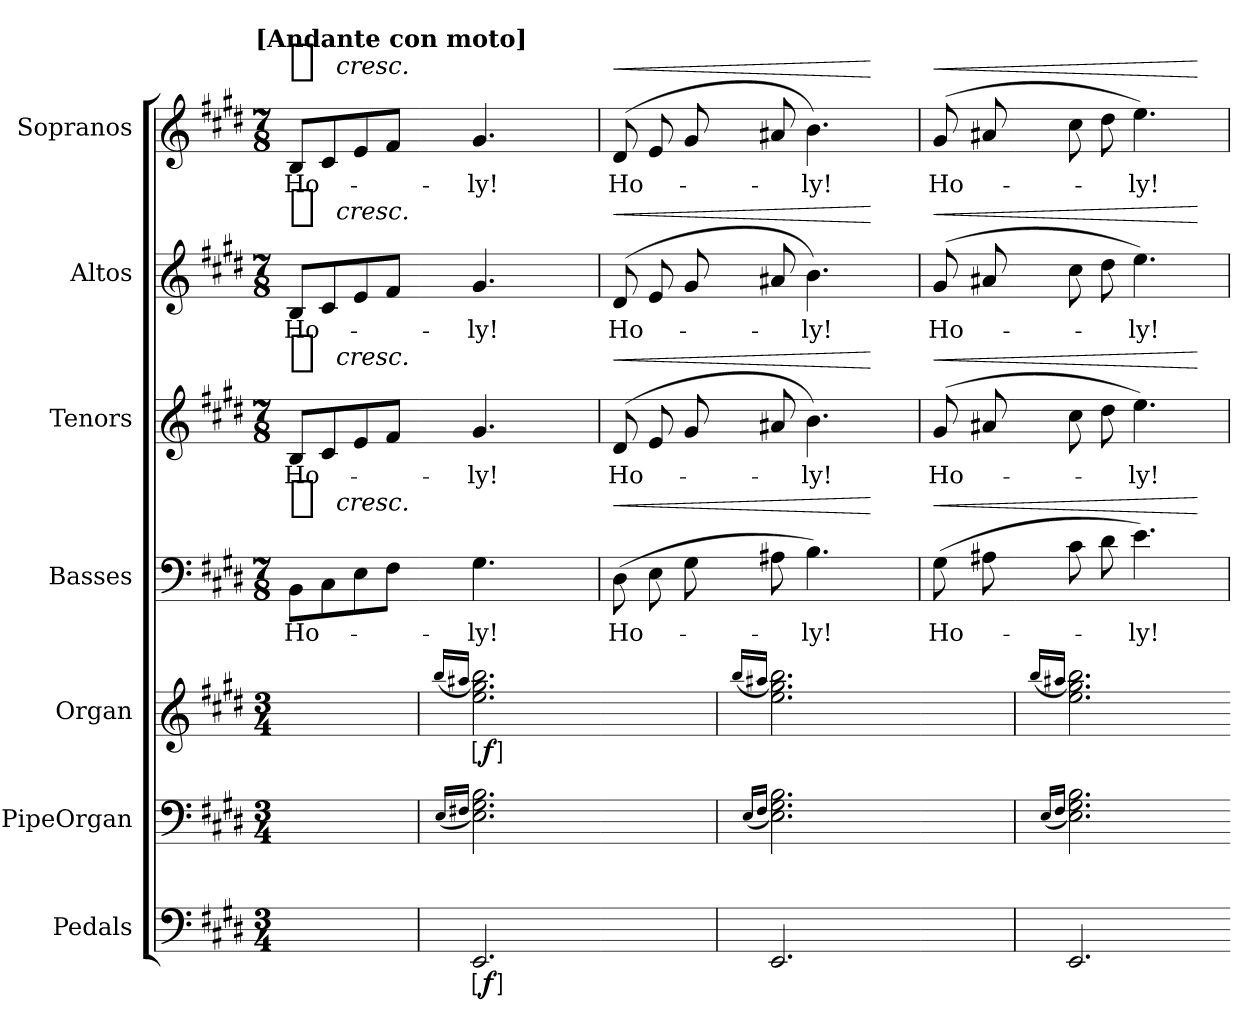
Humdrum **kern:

**kern	**dynam	**kern	**kern	**dynam	**kern	**text	**dynam	**kern	**text	**dynam	**kern	**text	**dynam	**kern	**text	**dynam
*part7	*part7	*part6	*part5	*part5	*part4	*part4	*part4	*part3	*part3	*part3	*part2	*part2	*part2	*part1	*part1	*part1
*staff7	*staff7	*staff6	*staff5	*staff5	*staff4	*staff4	*staff4	*staff3	*staff3	*staff3	*staff2	*staff2	*staff2	*staff1	*staff1	*staff1
*I"Pedals	*	*I"PipeOrgan	*I"Organ	*	*I"Basses	*	*	*I"Tenors	*	*	*I"Altos	*	*	*I"Sopranos	*	*
*I'Ped.	*	*	*I'Org.	*	*I'B.	*	*	*I'T.	*	*	*I'A.	*	*	*I'S.	*	*
*clefF4	*	*clefF4	*clefG2	*	*clefF4	*	*	*clefG2	*	*	*clefG2	*	*	*clefG2	*	*
*	*	*	*	*	*	*	*	*ITrd7c12	*	*	*	*	*	*	*	*
*k[f#c#g#d#]	*	*k[f#c#g#d#]	*k[f#c#g#d#]	*	*k[f#c#g#d#]	*	*	*k[f#c#g#d#]	*	*	*k[f#c#g#d#]	*	*	*k[f#c#g#d#]	*	*
*E:	*	*E:	*E:	*	*E:	*	*	*E:	*	*	*E:	*	*	*E:	*	*
!!LO:TX:omd:t=[Andante con moto]
*M3/4	*	*M3/4	*M3/4	*	*M7/8	*	*	*M7/8	*	*	*M7/8	*	*	*M7/8	*	*
=	=	=	=	=	=	=	=	=	=	=	=	=	=	=	=	=
!	!	!	!	!	!	!	!LO:DY:a:t=%s cresc.	!	!	!LO:DY:a:t=%s cresc.	!	!	!LO:DY:a:t=%s cresc.	!	!	!LO:DY:a:t=%s cresc.
2ryy	.	2ryy	2ryy	.	8BBL	Ho-	f	8BBL	Ho-	f	8BL	Ho-	f	8BL	Ho-	f
.	.	.	.	.	8C#	.	.	8C#	.	.	8c#	.	.	8c#	.	.
.	.	.	.	.	8E	.	.	8E	.	.	8e	.	.	8e	.	.
.	.	.	.	.	8F#J	.	.	8F#J	.	.	8f#J	.	.	8f#J	.	.
=	=-	=	=	=-	=-	=-	=-	=-	=-	=-	=-	=-	=-	=-	=-	=-
.	.	(16qqE/LL	(16qqbb/LL	.	.	.	.	.	.	.	.	.	.	.	.	.
.	.	16qqF#X/JJ	16qaa#X/JJ	.	.	.	.	.	.	.	.	.	.	.	.	.
!	!LO:DY:ed=brack	!	!	!LO:DY:ed=brack	!	!	!	!	!	!	!	!	!	!	!	!
2.EE	f	2.E 2.G# 2.B)	2.ee 2.gg# 2.bb)	f	4.G#	-ly!	.	4.G#	-ly!	.	4.g#	-ly!	.	4.g#	-ly!	.
.	.	.	.	.	4.ryy	.	.	4.ryy	.	.	4.ryy	.	.	4.ryy	.	.
=-	=	=-	=-	=	=	=	=	=	=	=	=	=	=	=	=	=
!	!	!	!	!	!	!	!LO:HP:a	!	!	!LO:HP:a	!	!	!LO:HP:a	!	!	!LO:HP:a
4.ryy	.	4.ryy	4.ryy	.	(8D#	Ho-	<	(8D#	Ho-	<	(8d#	Ho-	<	(8d#	Ho-	<
.	.	.	.	.	8E	.	.	8E	.	.	8e	.	.	8e	.	.
.	.	.	.	.	8G#	.	.	8G#	.	.	8g#	.	.	8g#	.	.
=	=-	=	=	=-	=-	=-	=-	=-	=-	=-	=-	=-	=-	=-	=-	=-
.	.	(16qqE/LL	(16qqbb/LL	.	.	.	.	.	.	.	.	.	.	.	.	.
.	.	16qqF#/JJ	16qqaa#X/JJ	.	.	.	.	.	.	.	.	.	.	.	.	.
2.EE	.	2.E 2.G# 2.B)	2.ee 2.gg# 2.bb)	.	8A#X	.	.	8A#X	.	.	8a#X	.	.	8a#X	.	.
.	.	.	.	.	4.B)	-ly!	.	4.B)	-ly!	.	4.b)	-ly!	.	4.b)	-ly!	.
.	.	.	.	.	4ryy	.	[	4ryy	.	[	4ryy	.	[	4ryy	.	[
=-	=	=-	=-	=	=	=	=	=	=	=	=	=	=	=	=	=
!	!	!	!	!	!	!	!LO:HP:a	!	!	!LO:HP:a	!	!	!LO:HP:a	!	!	!LO:HP:a
4ryy	.	4ryy	4ryy	.	(8G#	Ho-	<	(8G#	Ho-	<	(8g#	Ho-	<	(8g#	Ho-	<
.	.	.	.	.	8A#X	.	.	8A#X	.	.	8a#X	.	.	8a#X	.	.
=	=-	=	=	=-	=-	=-	=-	=-	=-	=-	=-	=-	=-	=-	=-	=-
.	.	(16qqE/LL	(16qqbb/LL	.	.	.	.	.	.	.	.	.	.	.	.	.
.	.	16qqF#/JJ	16qqaa#X/JJ	.	.	.	.	.	.	.	.	.	.	.	.	.
2.EE	.	2.E 2.G# 2.B)	2.ee 2.gg# 2.bb)	.	8c#	.	.	8c#	.	.	8cc#	.	.	8cc#	.	.
.	.	.	.	.	8d#	.	.	8d#	.	.	8dd#	.	.	8dd#	.	.
.	.	.	.	.	4.e)	-ly!	.	4.e)	-ly!	.	4.ee)	-ly!	.	4.ee)	-ly!	.
.	.	.	.	.	8ryy	.	[	8ryy	.	[	8ryy	.	[	8ryy	.	[
=-	=	=-	=-	=	=	=	=	=	=	=	=	=	=	=	=	=
*-	*-	*-	*-	*-	*-	*-	*-	*-	*-	*-	*-	*-	*-	*-	*-	*-
